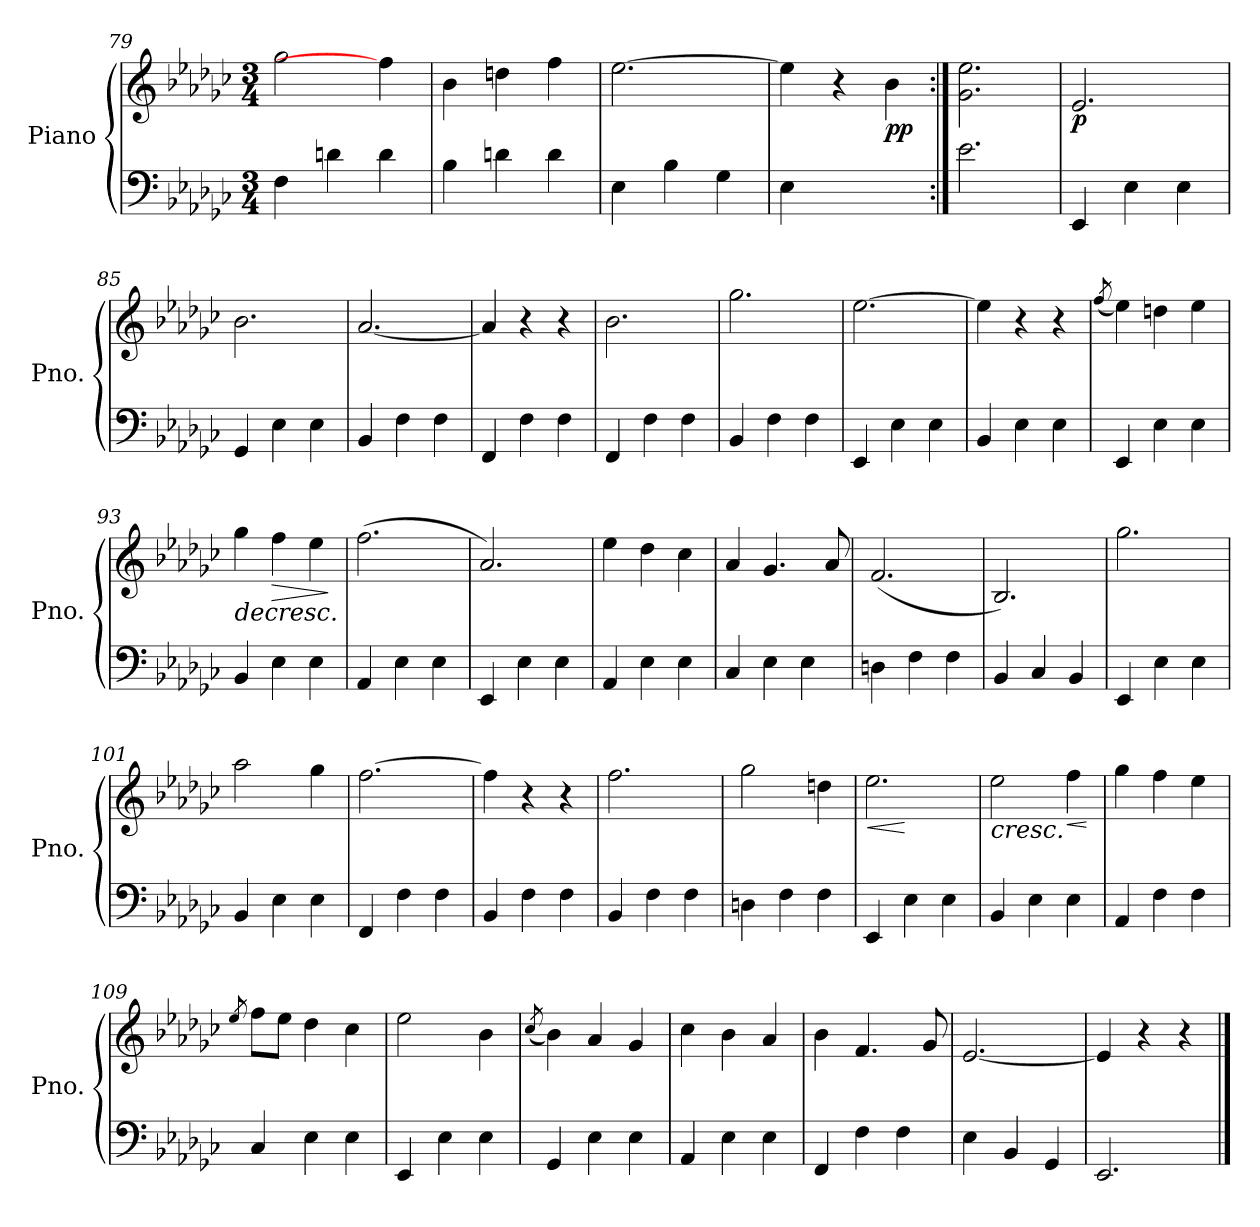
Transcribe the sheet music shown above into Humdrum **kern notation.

**kern	**kern	**dynam
*part1	*part1	*part1
*staff2	*staff1	*staff1/2
*I"Piano	*	*
*I'Pno.	*	*
!!LO:LB:g=z
*clefF4	*clefG2	*
*k[b-e-a-d-g-c-]	*k[b-e-a-d-g-c-]	*
*M3/4	*M3/4	*
=79	=79	=79
4F\	2gg-\	.
4dn\	.	.
4d\	4ff\]	.
=80	=80	=80
4B-\	4b-\	.
4dn\	4ddn\	.
4d\	4ff\	.
=81	=81	=81
4E-\	[2.ee-\	.
4B-\	.	.
4G-\	.	.
=82	=82	=82
4E-\	4ee-\]	.
2ryy	4r	.
!	!	!LO:DY:b
!	!	!LO:DY:n=1:b
.	4b-\	p p
=83:|!	=83:|!	=83:|!
2.e-\	2.g-\ 2.ee-\	.
!!LO:LB:g=z
=84	=84	=84
!	!	!LO:DY:b
4EE-/	2.e-/	p
4E-\	.	.
4E-\	.	.
=85	=85	=85
4GG-/	2.b-\	.
4E-\	.	.
4E-\	.	.
=86	=86	=86
4BB-/	[2.a-/	.
4F\	.	.
4F\	.	.
=87	=87	=87
4FF/	4a-/]	.
4F\	4r	.
4F\	4r	.
!!LO:LB:g=z
=88	=88	=88
4FF/	2.b-\	.
4F\	.	.
4F\	.	.
=89	=89	=89
4BB-/	2.gg-\	.
4F\	.	.
4F\	.	.
=90	=90	=90
4EE-/	[2.ee-\	.
4E-\	.	.
4E-\	.	.
=91	=91	=91
4BB-/	4ee-\]	.
4E-\	4r	.
4E-\	4r	.
!!LO:LB:g=z
=92	=92	=92
.	(<8qff/	.
4EE-/	4ee-\)	.
4E-\	4ddn\	.
4E-\	4ee-\	.
=93	=93	=93
!	!	!LO:HP:b
4BB-/	4gg-\	>
!	!	!LO:HP:b
4E-\	4ff\	>
4E-\	4ee-\	.
.	.	] ]
=94	=94	=94
4AA-/	(>2.ff\	.
4E-\	.	.
4E-\	.	.
=95	=95	=95
4EE-/	2.a-/)	.
4E-\	.	.
4E-\	.	.
!!LO:LB:g=z
=96	=96	=96
4AA-/	4ee-\	.
4E-\	4dd-\	.
4E-\	4cc-\	.
=97	=97	=97
4C-/	4a-/	.
4E-\	4.g-/	.
4E-\	.	.
.	8a-/	.
=98	=98	=98
4Dn\	(<2.f/	.
4F\	.	.
4F\	.	.
=99	=99	=99
4BB-/	2.B-/)	.
4C-/	.	.
4BB-/	.	.
!!LO:LB:g=z
=100	=100	=100
4EE-/	2.gg-\	.
4E-\	.	.
4E-\	.	.
=101	=101	=101
4BB-/	2aa-\	.
4E-\	.	.
4E-\	4gg-\	.
=102	=102	=102
4FF/	[2.ff\	.
4F\	.	.
4F\	.	.
=103	=103	=103
4BB-/	4ff\]	.
4F\	4r	.
4F\	4r	.
!!LO:PB:g=z
=104	=104	=104
4BB-/	2.ff\	.
4F\	.	.
4F\	.	.
=105	=105	=105
4Dn\	2gg-\	.
4F\	.	.
4F\	4ddn\	.
=106	=106	=106
!	!	!LO:HP:b
!	!	!LO:HP:n=1:b
4EE-/	2.ee-\	< <
4E-\	.	[
4E-\	.	.
.	.	[
=107	=107	=107
!	!	!LO:HP:b
4BB-/	2ee-\	<
4E-\	.	.
!	!	!LO:HP:b
4E-\	4ff\	<
.	.	[ [
!!LO:LB:g=z
=108	=108	=108
!	!	!LO:DY:b
!	!	!LO:DY:n=1:b
4AA-/	4gg-\	mf mf
4F\	4ff\	.
4F\	4ee-\	.
=109	=109	=109
.	8qee-/	.
4C-/	8ff\L	.
.	8ee-\J	.
4E-\	4dd-\	.
4E-\	4cc-\	.
=110	=110	=110
4EE-/	2ee-\	.
4E-\	.	.
4E-\	4b-\	.
=111	=111	=111
.	(<8qcc-/	.
4GG-/	4b-\)	.
4E-\	4a-/	.
4E-\	4g-/	.
!!LO:LB:g=z
=112	=112	=112
4AA-/	4cc-\	.
4E-\	4b-\	.
4E-\	4a-/	.
=113	=113	=113
4FF/	4b-\	.
4F\	4.f/	.
4F\	.	.
.	8g-/	.
=114	=114	=114
4E-\	[2.e-/	.
4BB-/	.	.
4GG-/	.	.
=115	=115	=115
2.EE-/	4e-/]	.
.	4r	.
.	4r	.
==	==	==
*-	*-	*-
